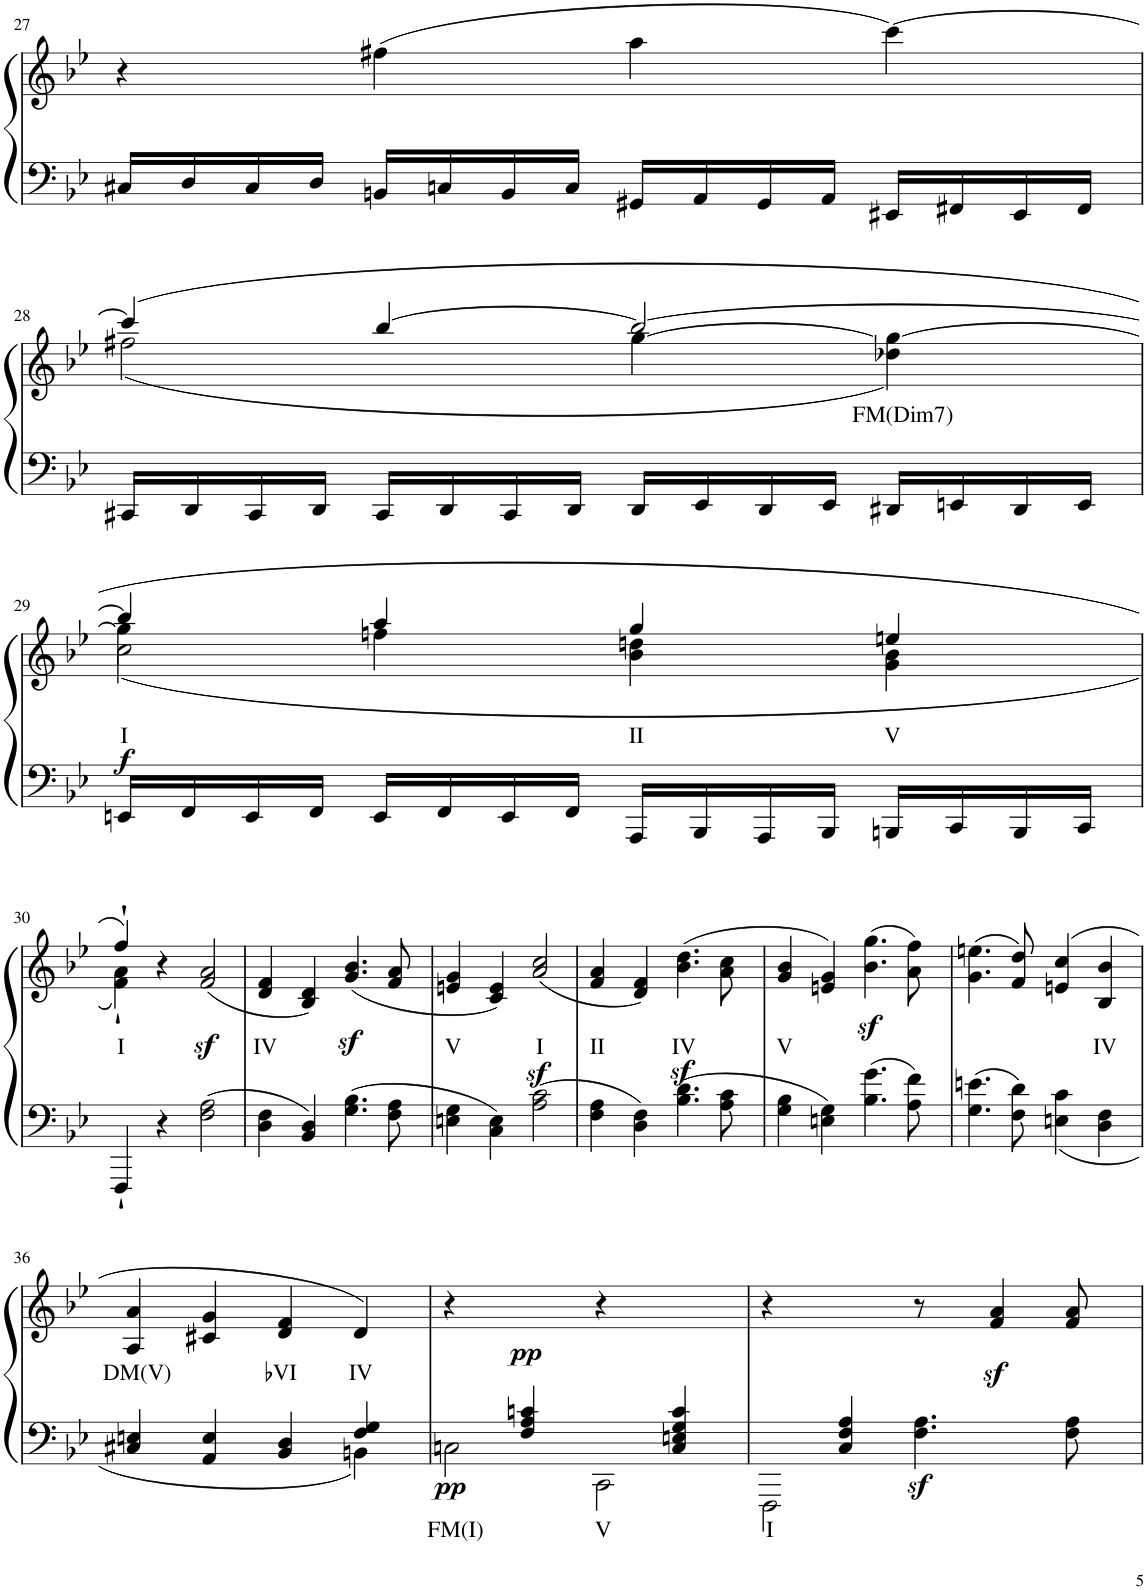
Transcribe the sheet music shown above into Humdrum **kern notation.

**kern	**text	**kern	**text	**dynam
*part1	*part1	*part1	*part1	*part1
*staff2	*staff2	*staff1	*staff1	*staff1/2
*I"Piano	*	*	*	*
*I'Pno	*	*	*	*
!!LO:PB:g=z
*clefF4	*	*clefG2	*	*
*k[b-e-]	*	*k[b-e-]	*	*
*M4/4	*	*M4/4	*	*
*met(c)	*	*met(c)	*	*
=27	=27	=27	=27	=27
16C#X/LL	.	4r	.	.
16D/	.	.	.	.
16C#/	.	.	.	.
16D/JJ	.	.	.	.
16BBn/LL	.	(4ff#X\	.	.
16Cn/	.	.	.	.
16BB/	.	.	.	.
16C/JJ	.	.	.	.
16GG#X/LL	.	4aa\	.	.
16AA/	.	.	.	.
16GG#/	.	.	.	.
16AA/JJ	.	.	.	.
16EE#X/LL	.	[4ccc\)	.	.
16FF#X/	.	.	.	.
16EE#/	.	.	.	.
16FF#/JJ	.	.	.	.
!!LO:LB:g=z
=28	=28	=28	=28	=28
*	*	*^	*	*
16CC#X/LL	.	(4ccc/]	(2ff#X\	.	.
16DD/	.	.	.	.	.
16CC#/	.	.	.	.	.
16DD/JJ	.	.	.	.	.
16CC#/LL	.	[4bb-/	.	.	.
16DD/	.	.	.	.	.
16CC#/	.	.	.	.	.
16DD/JJ	.	.	.	.	.
16DD/LL	.	2bb-/_	[>4gg\	.	.
16EE-/	.	.	.	.	.
16DD/	.	.	.	.	.
16EE-/JJ	.	.	.	.	.
!	!	!	!	!LO:LY:b	!
16DD#X/LL	.	.	4dd-X\ 4gg\_)	FM(Dim7)	.
16EEn/	.	.	.	.	.
16DD#/	.	.	.	.	.
16EE/JJ	.	.	.	.	.
!!LO:LB:g=z
=29	=29	=29	=29	=29	=29
*	*	*	*^	*	*
!	!	!	!	!	!LO:LY:b	!LO:DY:b
16EEn/LL	.	4bb-/]	4gg\]	(2cc\	I	f
16FF/	.	.	.	.	.	.
16EE/	.	.	.	.	.	.
16FF/JJ	.	.	.	.	.	.
16EE/LL	.	4aa/	4ffn\	.	.	.
16FF/	.	.	.	.	.	.
16EE/	.	.	.	.	.	.
16FF/JJ	.	.	.	.	.	.
!	!	!	!	!	!LO:LY:b	!
16AAA/LL	.	4gg/	4b-\ 4ddn\	2ryy	II	.
16BBB-/	.	.	.	.	.	.
16AAA/	.	.	.	.	.	.
16BBB-/JJ	.	.	.	.	.	.
!	!	!	!	!	!LO:LY:b	!
16BBBn/LL	.	4een/	4g\ 4b-\	.	V	.
16CC/	.	.	.	.	.	.
16BBB/	.	.	.	.	.	.
16CC/JJ	.	.	.	.	.	.
*	*	*	*v	*v	*	*
!!LO:LB:g=z
=30	=30	=30	=30	=30	=30
!	!	!	!	!LO:LY:b	!
4FFF'`/	.	4ff'`/)	4f\'` 4a\'`)	I	.
4r	.	4r	2.ryy	.	.
!	!	!	!	!	!LO:DY:b
2F\ 2A\	.	(<2f/ 2a/	.	.	sf
*	*	*v	*v	*	*
=31	=31	=31	=31	=31
!	!	!	!LO:LY:b	!
4D\ 4F\	.	4d/ 4f/	IV	.
4BB-/ 4D/	.	4B-/ 4d/)	.	.
4.G\ 4.B-\	.	(4.g/z< 4.b-/z<	.	.
8F\ 8A\	.	8f/ 8a/	.	.
=32	=32	=32	=32	=32
!	!	!	!LO:LY:b	!
4En\ 4G\	.	4en/ 4g/	V	.
4C\ 4E\	.	4c/ 4e/)	.	.
!	!	!	!LO:LY:b	!
2A\ 2c\	.	(<2a/z< 2cc/z<	I	.
=33	=33	=33	=33	=33
!	!	!	!LO:LY:b	!
4F\ 4A\	.	4f/ 4a/	II	.
4D\ 4F\	.	4d/ 4f/)	.	.
!	!	!	!LO:LY:b	!
4.B-\ 4.d\	.	(4.b-\z< 4.dd\z<	IV	.
8A\ 8c\	.	8a\ 8cc\	.	.
=34	=34	=34	=34	=34
!	!	!	!LO:LY:b	!
4G\ 4B-\	.	4g/ 4b-/	V	.
4En\ 4G\	.	4en/ 4g/)	.	.
4.B-\ 4.g\	.	(4.b-\z< 4.gg\z<	.	.
8A\ 8f\	.	8a\ 8ff\)	.	.
=35	=35	=35	=35	=35
4.G\ 4.en\	.	(4.g\ 4.een\	.	.
8F\ 8d\	.	8f/ 8dd/)	.	.
4En\ 4c\	.	(4en/ 4cc/	.	.
!	!	!	!LO:LY:b	!
4D\ 4F\	.	4B-/ 4b-/	IV	.
!!LO:LB:g=z
=36	=36	=36	=36	=36
*^	*	*	*	*
!	!	!	!	!LO:LY:b	!
2.ryy	4C#X/ 4En/	.	4A/ 4a/	DM(V)	.
.	4AA/ 4E/	.	4c#X/ 4g/	.	.
!	!	!	!	!LO:LY:b	!
.	4BB-/ 4D/	.	4d/ 4f/	♭VI	.
!	!	!	!	!LO:LY:b	!
4F/ 4G/	4BBn\	.	4d/)	IV	.
=37	=37	=37	=37	=37	=37
!	!	!LO:LY:b	!	!	!LO:DY:b=2
4ryy	2Cn\	FM(I)	4r	.	pp
!	!	!	!	!	!LO:DY:b
4F/ 4A/ 4cn/	.	.	4ryy	.	pp
!	!	!LO:LY:b	!	!	!
4ryy	2CC\	V	4r	.	.
4C/ 4En/ 4G/ 4c/	.	.	4ryy	.	.
=38	=38	=38	=38	=38	=38
!	!	!LO:LY:b	!	!	!
4ryy	2FFF\	I	4r	.	.
4C/ 4F/ 4A/	.	.	4ryy	.	.
!	!	!	!	!	!LO:DY:b=2
2ryy	4.F\ 4.A\	.	8r	.	sf
.	.	.	4f/z< 4a/z<	.	.
.	8F\ 8A\	.	8f/ 8a/	.	.
*v	*v	*	*	*	*
=	=	=	=	=
*-	*-	*-	*-	*-
